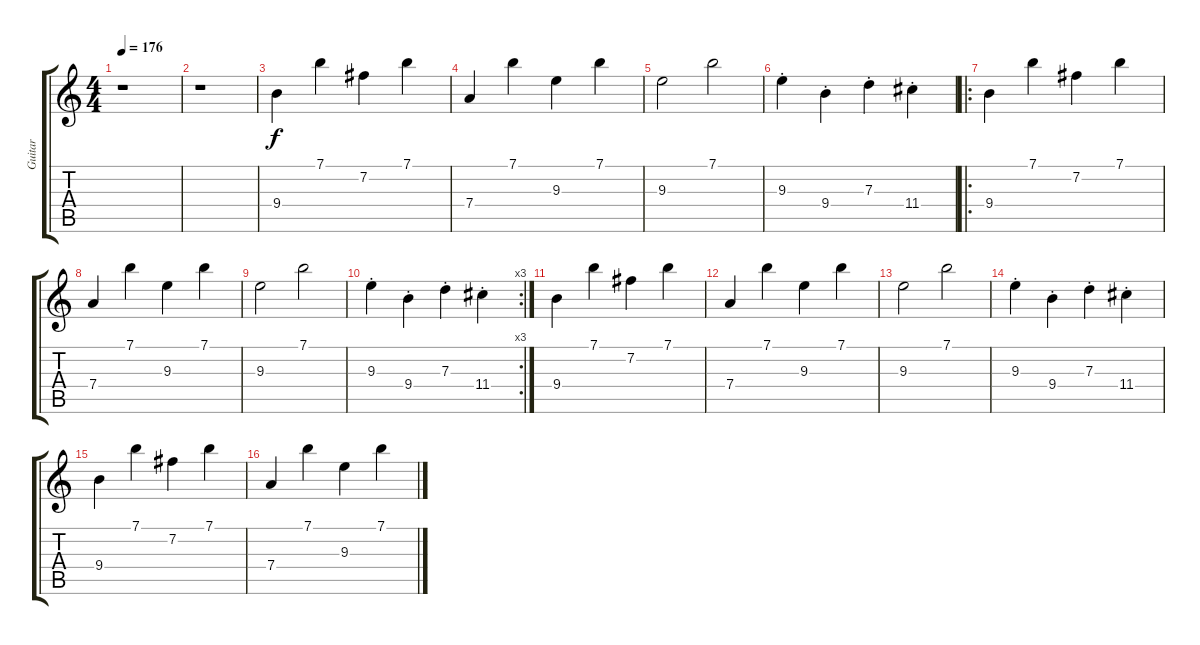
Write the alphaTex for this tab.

\track ("Guitar" "Guitar") {instrument acousticguitarnylon}
\staff {score tabs}
\tuning (E4 B3 G3 D3 A2 E2) {hide}
\ts (4 4)
\tempo 176
\clef g2
\ks c
r.1{dy f instrument acousticguitarnylon} |
r.1 |
9.4.4 7.1.4 7.2.4 7.1.4 |
7.4.4 7.1.4 9.3.4 7.1.4 |
9.3.2 7.1.2 |
9.3{st}.4 9.4{st}.4 7.3{st}.4 11.4{st}.4 |
\ro
9.4.4 7.1.4 7.2.4 7.1.4 |
7.4.4 7.1.4 9.3.4 7.1.4 |
9.3.2 7.1.2 |
\rc 3
9.3{st}.4 9.4{st}.4 7.3{st}.4 11.4{st}.4 |
9.4.4 7.1.4 7.2.4 7.1.4 |
7.4.4 7.1.4 9.3.4 7.1.4 |
9.3.2 7.1.2 |
9.3{st}.4 9.4{st}.4 7.3{st}.4 11.4{st}.4 |
9.4.4 7.1.4 7.2.4 7.1.4 |
7.4.4 7.1.4 9.3.4 7.1.4
